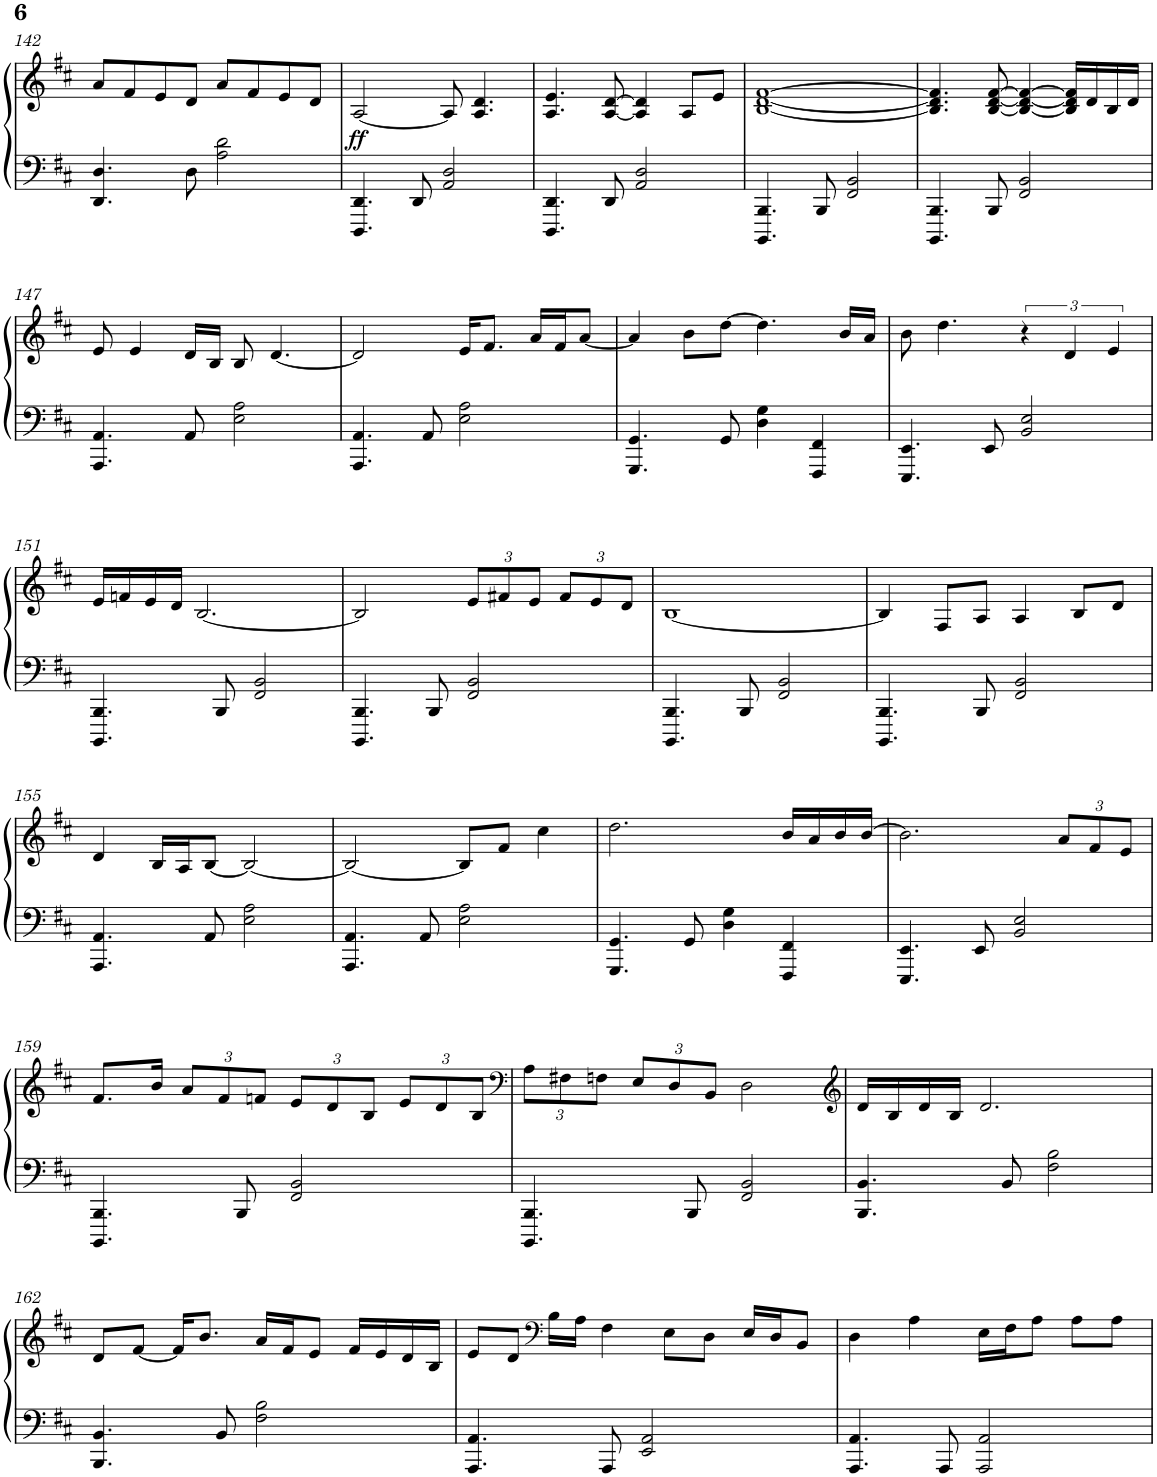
**kern	**kern	**dynam
*part1	*part1	*part1
*staff2	*staff1	*staff1/2
*I"Piano	*	*
*I'Pno	*	*
!!LO:PB:g=z
*clefF4	*clefG2	*
*k[f#c#]	*k[f#c#]	*
*M4/4	*M4/4	*
=142	=142	=142
4.DD/ 4.D/	8a/L	.
.	8f#/	.
.	8e/	.
8D\	8d/J	.
2A\ 2d\	8a/L	.
.	8f#/	.
.	8e/	.
.	8d/J	.
=143	=143	=143
!	!	!LO:DY:b
4.DDD/ 4.DD/	[<2A/	ff
8DD/	.	.
2AA/ 2D/	8A/]	.
.	4.A/ 4.d/	.
=144	=144	=144
4.DDD/ 4.DD/	4.A/ 4.e/	.
8DD/	[<8A/ [>8d/	.
2AA/ 2D/	4A/] 4d/]	.
.	8A/L	.
.	8e/J	.
=145	=145	=145
4.BBBB/ 4.BBB/	[<1B [<1d [>1f#	.
8BBB/	.	.
2FF#/ 2BB/	.	.
=146	=146	=146
4.BBBB/ 4.BBB/	4.B/] 4.d/] 4.f#/]	.
8BBB/	[<8B/ [<8d/ [>8f#/	.
2FF#/ 2BB/	4B/_ 4d/_ 4f#/_	.
.	16B/] 16d/] 16f#/]LL	.
.	16d/	.
.	16B/	.
.	16d/JJ	.
!!LO:LB:g=z
=147	=147	=147
4.AAA/ 4.AA/	8e/	.
.	4e/	.
8AA/	16d/LL	.
.	16B/JJ	.
2E\ 2A\	8B/	.
.	[<4.d/	.
=148	=148	=148
4.AAA/ 4.AA/	2d/]	.
8AA/	.	.
2E\ 2A\	16e/KL	.
.	8.f#/J	.
.	16a/LL	.
.	16f#/J	.
.	[<8a/J	.
=149	=149	=149
4.GGG/ 4.GG/	4a/]	.
.	8b\L	.
8GG/	[>8dd\J	.
4D\ 4G\	4.dd\]	.
4FFF#/ 4FF#/	.	.
.	16b/LL	.
.	16a/JJ	.
=150	=150	=150
4.EEE/ 4.EE/	8b\	.
.	4.dd\	.
8EE/	.	.
2BB/ 2E/	6r	.
.	6d/	.
.	6e/	.
!!LO:LB:g=z
=151	=151	=151
4.BBBB/ 4.BBB/	16e/LL	.
.	16fn/	.
.	16e/	.
.	16d/JJ	.
.	[<2.B/	.
8BBB/	.	.
2FF#/ 2BB/	.	.
=152	=152	=152
4.BBBB/ 4.BBB/	2B/]	.
8BBB/	.	.
*	*Xbrackettup	*
2FF#/ 2BB/	12e/L	.
.	12f#X/	.
.	12e/J	.
.	12f#/L	.
.	12e/	.
.	12d/J	.
=153	=153	=153
4.BBBB/ 4.BBB/	[<1B	.
8BBB/	.	.
2FF#/ 2BB/	.	.
=154	=154	=154
4.BBBB/ 4.BBB/	4B/]	.
.	8F#/L	.
8BBB/	8A/J	.
2FF#/ 2BB/	4A/	.
.	8B/L	.
.	8d/J	.
!!LO:LB:g=z
=155	=155	=155
4.AAA/ 4.AA/	4d/	.
.	16B/LL	.
.	16A/J	.
8AA/	[<8B/J	.
2E\ 2A\	2B/_	.
=156	=156	=156
4.AAA/ 4.AA/	2B/_	.
8AA/	.	.
2E\ 2A\	8B/L]	.
.	8f#/J	.
.	4cc#\	.
=157	=157	=157
4.GGG/ 4.GG/	2.dd\	.
8GG/	.	.
4D\ 4G\	.	.
4FFF#/ 4FF#/	16b/LL	.
.	16a/	.
.	16b/	.
.	[>16b/JJ	.
=158	=158	=158
4.EEE/ 4.EE/	2.b\]	.
8EE/	.	.
2BB/ 2E/	.	.
.	12a/L	.
.	12f#/	.
.	12e/J	.
!!LO:LB:g=z
=159	=159	=159
4.BBBB/ 4.BBB/	8.f#/L	.
.	16b/Jk	.
.	12a/L	.
.	12f#/	.
8BBB/	.	.
.	12fn/J	.
2FF#/ 2BB/	12e/L	.
.	12d/	.
.	12B/J	.
.	12e/L	.
.	12d/	.
.	12B/J	.
=160	=160	=160
*	*clefF4	*
4.BBBB/ 4.BBB/	12A\L	.
.	12F#X\	.
.	12Fn\J	.
.	12E/L	.
.	12D/	.
8BBB/	.	.
.	12BB/J	.
2FF#/ 2BB/	2D\	.
=161	=161	=161
*	*clefG2	*
4.BBB/ 4.BB/	16d/LL	.
.	16B/	.
.	16d/	.
.	16B/JJ	.
.	2.d/	.
8BB/	.	.
2F#\ 2B\	.	.
!!LO:LB:g=z
=162	=162	=162
4.BBB/ 4.BB/	8d/L	.
.	[<8f#/J	.
.	16f#/KL]	.
.	8.b/J	.
8BB/	.	.
2F#\ 2B\	16a/LL	.
.	16f#/J	.
.	8e/J	.
.	16f#/LL	.
.	16e/	.
.	16d/	.
.	16B/JJ	.
=163	=163	=163
4.AAA/ 4.AA/	8e/L	.
.	8d/J	.
*	*clefF4	*
.	16B\LL	.
.	16A\JJ	.
8AAA/	4F#\	.
2EE/ 2AA/	.	.
.	8E\L	.
.	8D\J	.
.	16E/LL	.
.	16D/J	.
8ryy	8BB/J	.
=164	=164	=164
4.AAA/ 4.AA/	4D\	.
.	4A\	.
8AAA/	.	.
2AAA/ 2AA/	16E\LL	.
.	16F#\J	.
.	8A\J	.
.	8A\L	.
.	8A\J	.
=	=	=
*-	*-	*-
